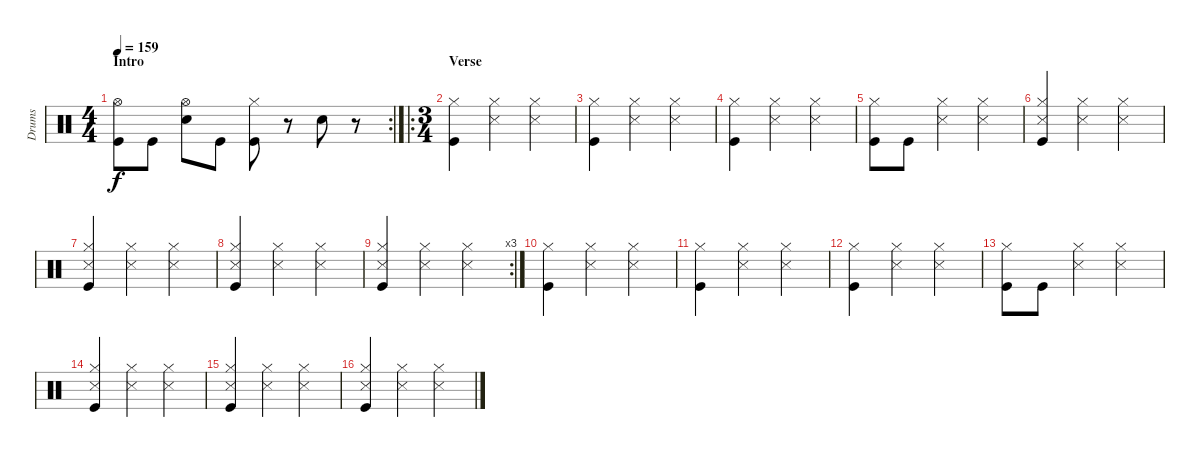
\track ("Drums" "Drums") {instrument percussion}
\staff {score}
\articulation defaults
\rc 2
\ts (4 4)
\section ("" "Intro")
\tempo 159
\clef neutral
\ks c
("Kick (hit)" "Hi-Hat (open)").8{dy f} "Kick (hit)".8 ("Snare (hit) 2" "Hi-Hat (open)").8 "Kick (hit)".8 ("Kick (hit)" "Hi-Hat (closed)").8 r.8 "Snare (hit) 2".8 r.8 |
\ro
\ts (3 4)
\section ("" "Verse")
("Kick (hit)" "Hi-Hat (closed)").4 ("Hi-Hat (closed)" "Snare (side stick) 3").4 ("Hi-Hat (closed)" "Snare (side stick) 3").4 |
("Kick (hit)" "Hi-Hat (closed)").4 ("Hi-Hat (closed)" "Snare (side stick) 3").4 ("Hi-Hat (closed)" "Snare (side stick) 3").4 |
("Kick (hit)" "Hi-Hat (closed)").4 ("Hi-Hat (closed)" "Snare (side stick) 3").4 ("Hi-Hat (closed)" "Snare (side stick) 3").4 |
("Kick (hit)" "Hi-Hat (closed)").8 "Kick (hit)".8 ("Hi-Hat (closed)" "Snare (side stick) 3").4 ("Hi-Hat (closed)" "Snare (side stick) 3").4 |
("Hi-Hat (closed)" "Snare (side stick) 3" "Kick (hit)").4 ("Hi-Hat (closed)" "Snare (side stick) 3").4 ("Hi-Hat (closed)" "Snare (side stick) 3").4 |
("Hi-Hat (closed)" "Snare (side stick) 3" "Kick (hit)").4 ("Hi-Hat (closed)" "Snare (side stick) 3").4 ("Hi-Hat (closed)" "Snare (side stick) 3").4 |
("Hi-Hat (closed)" "Snare (side stick) 3" "Kick (hit)").4 ("Hi-Hat (closed)" "Snare (side stick) 3").4 ("Hi-Hat (closed)" "Snare (side stick) 3").4 |
\rc 3
("Hi-Hat (closed)" "Snare (side stick) 3" "Kick (hit)").4 ("Hi-Hat (closed)" "Snare (side stick) 3").4 ("Hi-Hat (closed)" "Snare (side stick) 3").4 |
("Kick (hit)" "Hi-Hat (closed)").4 ("Hi-Hat (closed)" "Snare (side stick) 3").4 ("Hi-Hat (closed)" "Snare (side stick) 3").4 |
("Kick (hit)" "Hi-Hat (closed)").4 ("Hi-Hat (closed)" "Snare (side stick) 3").4 ("Hi-Hat (closed)" "Snare (side stick) 3").4 |
("Kick (hit)" "Hi-Hat (closed)").4 ("Hi-Hat (closed)" "Snare (side stick) 3").4 ("Hi-Hat (closed)" "Snare (side stick) 3").4 |
("Kick (hit)" "Hi-Hat (closed)").8 "Kick (hit)".8 ("Hi-Hat (closed)" "Snare (side stick) 3").4 ("Hi-Hat (closed)" "Snare (side stick) 3").4 |
("Hi-Hat (closed)" "Snare (side stick) 3" "Kick (hit)").4 ("Hi-Hat (closed)" "Snare (side stick) 3").4 ("Hi-Hat (closed)" "Snare (side stick) 3").4 |
("Hi-Hat (closed)" "Snare (side stick) 3" "Kick (hit)").4 ("Hi-Hat (closed)" "Snare (side stick) 3").4 ("Hi-Hat (closed)" "Snare (side stick) 3").4 |
("Hi-Hat (closed)" "Snare (side stick) 3" "Kick (hit)").4 ("Hi-Hat (closed)" "Snare (side stick) 3").4 ("Hi-Hat (closed)" "Snare (side stick) 3").4
